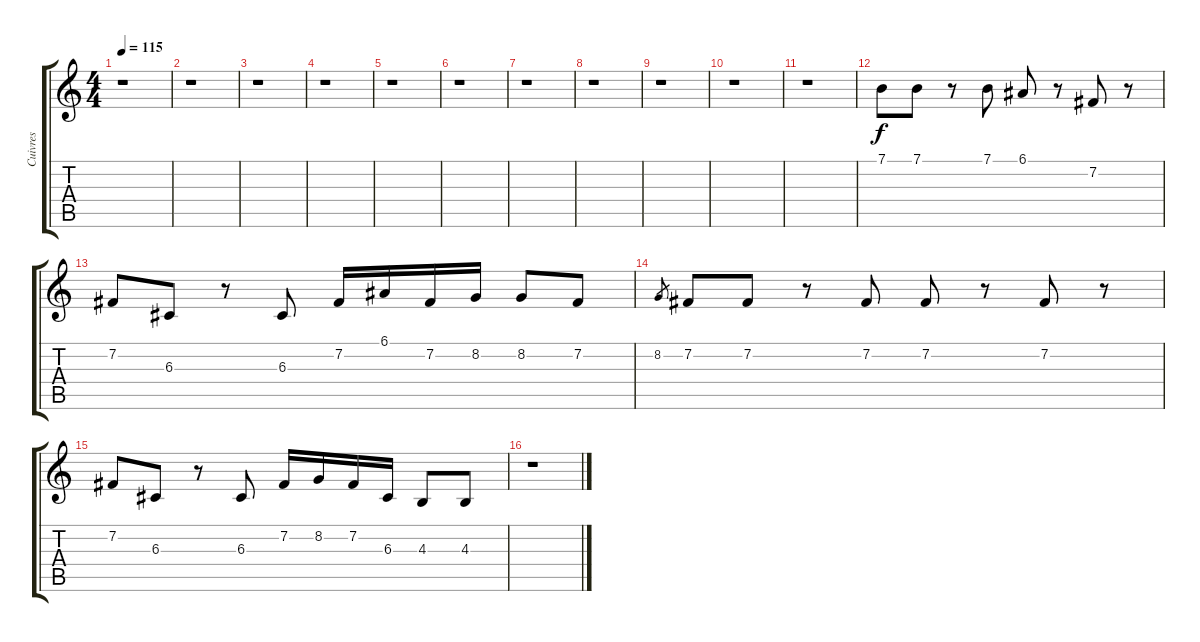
\track ("Cuivres" "Cuivres") {instrument brasssection}
\staff {score tabs}
\tuning (E4 B3 G3 D3 A2 E2) {hide}
\ts (4 4)
\tempo 115
\clef g2
\ks c
r.1{dy f} |
r.1 |
r.1 |
r.1 |
r.1 |
r.1 |
r.1 |
r.1 |
r.1 |
r.1 |
r.1 |
7.1.8 7.1.8 r.8 7.1.8 6.1.8 r.8 7.2.8 r.8 |
7.2.8 6.3.8 r.8 6.3.8 7.2.16 6.1.16 7.2.16 8.2.16 8.2.8 7.2.8 |
8.2.8{gr} 7.2.8 7.2.8 r.8 7.2.8 7.2.8 r.8 7.2.8 r.8 |
7.2.8 6.3.8 r.8 6.3.8 7.2.16 8.2.16 7.2.16 6.3.16 4.3.8 4.3.8 |
r.1
